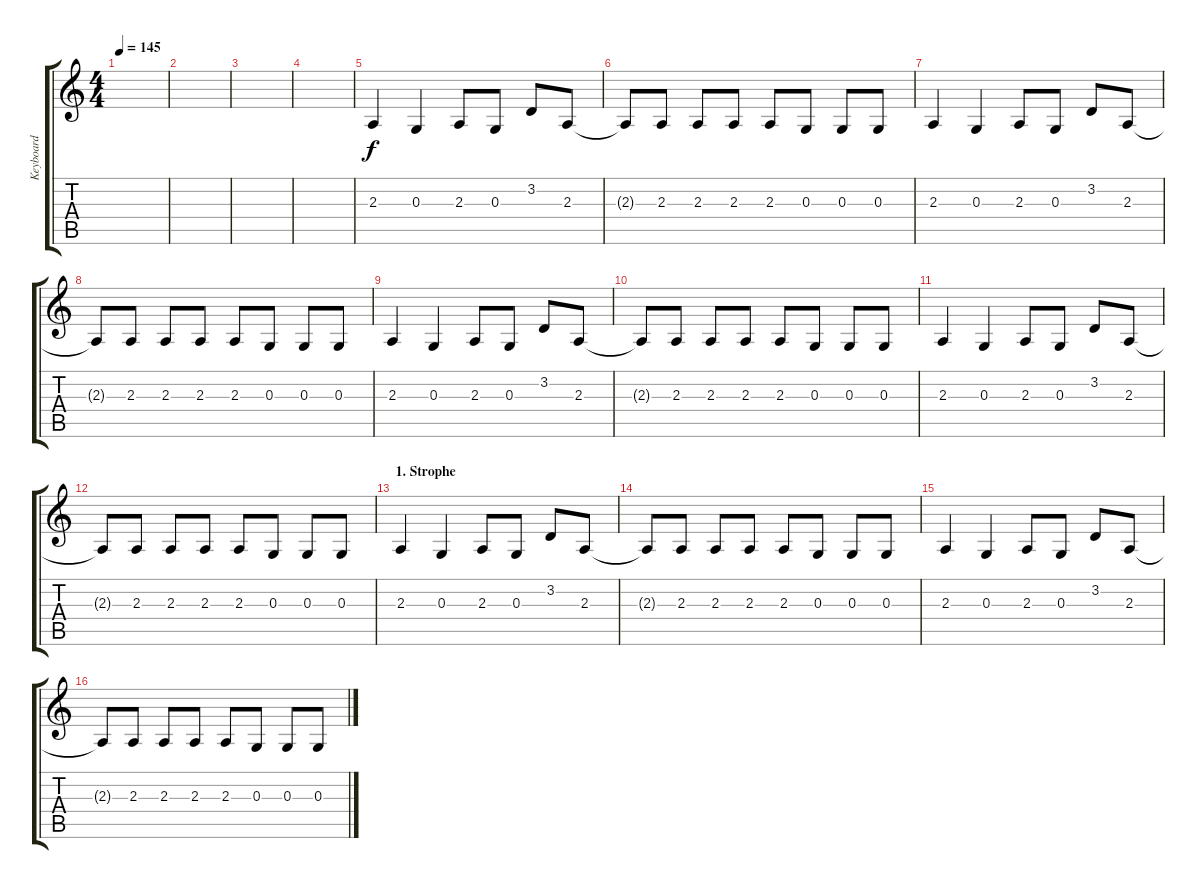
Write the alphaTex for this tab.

\track ("Keyboard" "Keyboard") {instrument accordion}
\staff {score tabs}
\tuning (E4 B3 G3 D3 A2 E2) {hide}
\ts (4 4)
\tempo 145
\clef g2
\ks c
|
|
|
|
2.3.4 0.3.4 2.3.8 0.3.8 3.2.8 2.3.8 |
2.3{t}.8 2.3.8 2.3.8 2.3.8 2.3.8 0.3.8 0.3.8 0.3.8 |
2.3.4 0.3.4 2.3.8 0.3.8 3.2.8 2.3.8 |
2.3{t}.8 2.3.8 2.3.8 2.3.8 2.3.8 0.3.8 0.3.8 0.3.8 |
2.3.4 0.3.4 2.3.8 0.3.8 3.2.8 2.3.8 |
2.3{t}.8 2.3.8 2.3.8 2.3.8 2.3.8 0.3.8 0.3.8 0.3.8 |
2.3.4 0.3.4 2.3.8 0.3.8 3.2.8 2.3.8 |
2.3{t}.8 2.3.8 2.3.8 2.3.8 2.3.8 0.3.8 0.3.8 0.3.8 |
\section ("" "1. Strophe")
2.3.4 0.3.4 2.3.8 0.3.8 3.2.8 2.3.8 |
2.3{t}.8 2.3.8 2.3.8 2.3.8 2.3.8 0.3.8 0.3.8 0.3.8 |
2.3.4 0.3.4 2.3.8 0.3.8 3.2.8 2.3.8 |
2.3{t}.8 2.3.8 2.3.8 2.3.8 2.3.8 0.3.8 0.3.8 0.3.8
